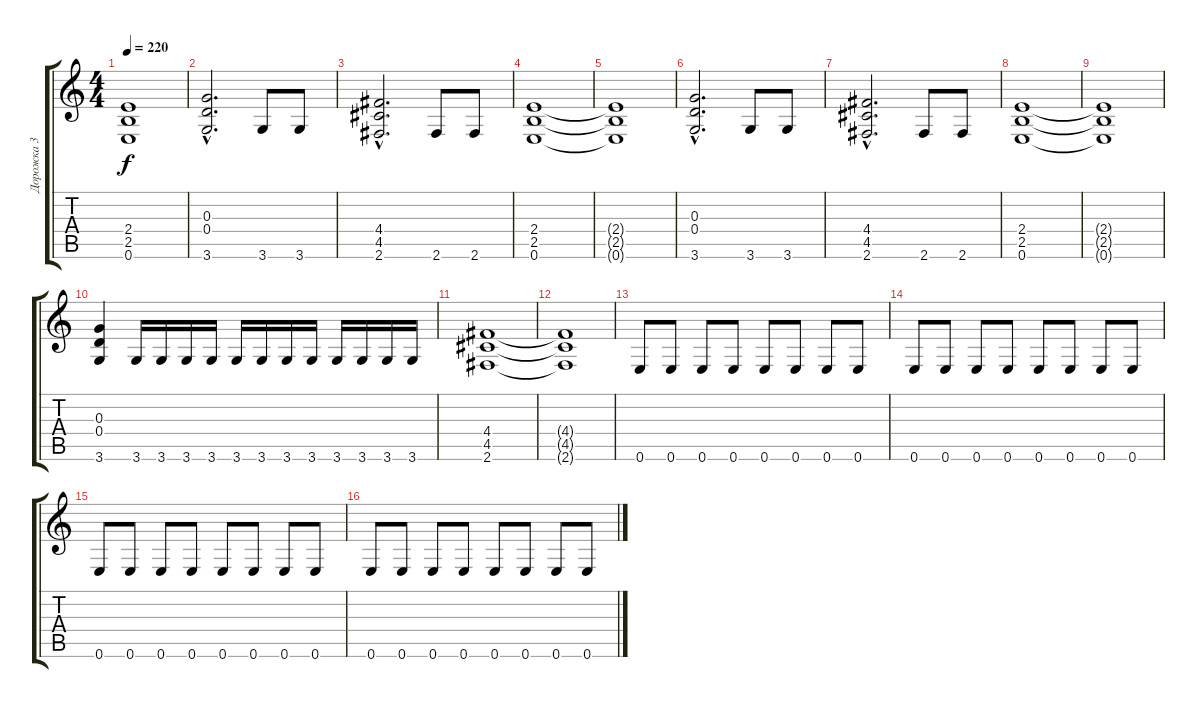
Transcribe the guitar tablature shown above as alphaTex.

\track ("Дорожка 3" "Дорожка 3") {instrument distortionguitar}
\staff {score tabs}
\tuning (E4 B3 G3 D3 A2 E2) {hide}
\ts (4 4)
\tempo 220
\clef g2
\ks c
(2.4{t} 2.5{t} 0.6{t}).1{dy f} |
(0.3{hac} 0.4{hac} 3.6{hac}).2{d} 3.6.8 3.6.8 |
(4.4{hac} 4.5{hac} 2.6{hac}).2{d} 2.6.8 2.6.8 |
(2.4 2.5 0.6).1 |
(2.4{t} 2.5{t} 0.6{t}).1 |
(0.3{hac} 0.4{hac} 3.6{hac}).2{d} 3.6.8 3.6.8 |
(4.4{hac} 4.5{hac} 2.6{hac}).2{d} 2.6.8 2.6.8 |
(2.4 2.5 0.6).1 |
(2.4{t} 2.5{t} 0.6{t}).1 |
(0.3 0.4 3.6).4 3.6.16 3.6.16 3.6.16 3.6.16 3.6.16 3.6.16 3.6.16 3.6.16 3.6.16 3.6.16 3.6.16 3.6.16 |
(4.4 4.5 2.6).1 |
(4.4{t} 4.5{t} 2.6{t}).1 |
0.6.8 0.6.8 0.6.8 0.6.8 0.6.8 0.6.8 0.6.8 0.6.8 |
0.6.8 0.6.8 0.6.8 0.6.8 0.6.8 0.6.8 0.6.8 0.6.8 |
0.6.8 0.6.8 0.6.8 0.6.8 0.6.8 0.6.8 0.6.8 0.6.8 |
0.6.8 0.6.8 0.6.8 0.6.8 0.6.8 0.6.8 0.6.8 0.6.8
